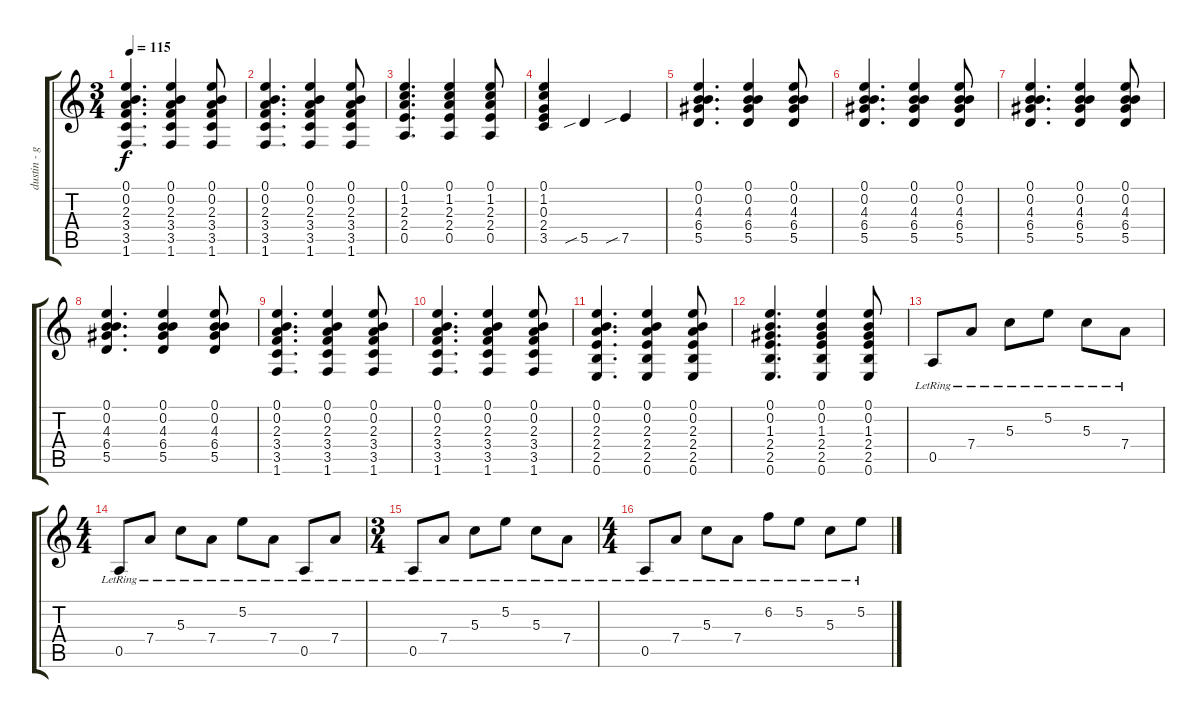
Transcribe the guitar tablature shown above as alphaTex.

\track ("dustin - guitar" "dustin - g") {instrument electricguitarjazz}
\staff {score tabs}
\tuning (E4 B3 G3 D3 A2 E2) {hide}
\ts (3 4)
\tempo 115
\clef g2
\ks c
(0.1 0.2 2.3 3.4 3.5 1.6).4{d dy f} (0.1 0.2 2.3 3.4 3.5 1.6).4 (0.1 0.2 2.3 3.4 3.5 1.6).8 |
(0.1 0.2 2.3 3.4 3.5 1.6).4{d} (0.1 0.2 2.3 3.4 3.5 1.6).4 (0.1 0.2 2.3 3.4 3.5 1.6).8 |
(0.1 1.2 2.3 2.4 0.5).4{d} (0.1 1.2 2.3 2.4 0.5).4 (0.1 1.2 2.3 2.4 0.5).8 |
(0.1 1.2 0.3 2.4 3.5).4 5.5{sib}.4 7.5{sib}.4 |
(0.1 0.2 4.3 6.4 5.5).4{d} (0.1 0.2 4.3 6.4 5.5).4 (0.1 0.2 4.3 6.4 5.5).8 |
(0.1 0.2 4.3 6.4 5.5).4{d} (0.1 0.2 4.3 6.4 5.5).4 (0.1 0.2 4.3 6.4 5.5).8 |
(0.1 0.2 4.3 6.4 5.5).4{d} (0.1 0.2 4.3 6.4 5.5).4 (0.1 0.2 4.3 6.4 5.5).8 |
(0.1 0.2 4.3 6.4 5.5).4{d} (0.1 0.2 4.3 6.4 5.5).4 (0.1 0.2 4.3 6.4 5.5).8 |
(0.1 0.2 2.3 3.4 3.5 1.6).4{d} (0.1 0.2 2.3 3.4 3.5 1.6).4 (0.1 0.2 2.3 3.4 3.5 1.6).8 |
(0.1 0.2 2.3 3.4 3.5 1.6).4{d} (0.1 0.2 2.3 3.4 3.5 1.6).4 (0.1 0.2 2.3 3.4 3.5 1.6).8 |
(0.1 0.2 2.3 2.4 2.5 0.6).4{d} (0.1 0.2 2.3 2.4 2.5 0.6).4 (0.1 0.2 2.3 2.4 2.5 0.6).8 |
(0.1 0.2 1.3 2.4 2.5 0.6).4{d} (0.1 0.2 1.3 2.4 2.5 0.6).4 (0.1 0.2 1.3 2.4 2.5 0.6).8 |
0.5{lr}.8 7.4{lr}.8 5.3{lr}.8 5.2{lr}.8 5.3{lr}.8 7.4{lr}.8 |
\ts (4 4)
0.5{lr}.8 7.4{lr}.8 5.3{lr}.8 7.4{lr}.8 5.2{lr}.8 7.4{lr}.8 0.5{lr}.8 7.4{lr}.8 |
\ts (3 4)
0.5{lr}.8 7.4{lr}.8 5.3{lr}.8 5.2{lr}.8 5.3{lr}.8 7.4{lr}.8 |
\ts (4 4)
0.5{lr}.8 7.4{lr}.8 5.3{lr}.8 7.4{lr}.8 6.2{lr}.8 5.2{lr}.8 5.3{lr}.8 5.2{lr}.8
